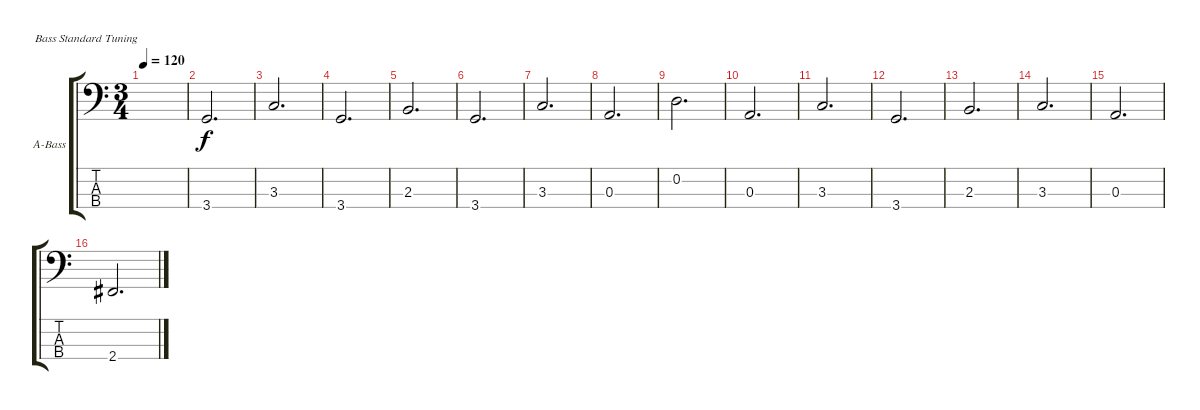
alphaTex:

\defaultSystemsLayout 4
\bracketExtendMode groupsimilarinstruments
\firstSystemTrackNameOrientation horizontal
\otherSystemsTrackNameOrientation horizontal
\track ("Acoustic Bass" "A-Bass") {instrument acousticbass}
\staff {score tabs}
\tuning (G2 D2 A1 E1)
\ts (3 4)
\tempo 120
\clef f4
\ks c
|
3.4.2{d} |
3.3.2{d} |
3.4.2{d} |
2.3.2{d} |
3.4.2{d} |
3.3.2{d} |
0.3.2{d} |
0.2.2{d} |
0.3.2{d} |
3.3.2{d} |
3.4.2{d} |
2.3.2{d} |
3.3.2{d} |
0.3.2{d} |
2.4.2{d}
